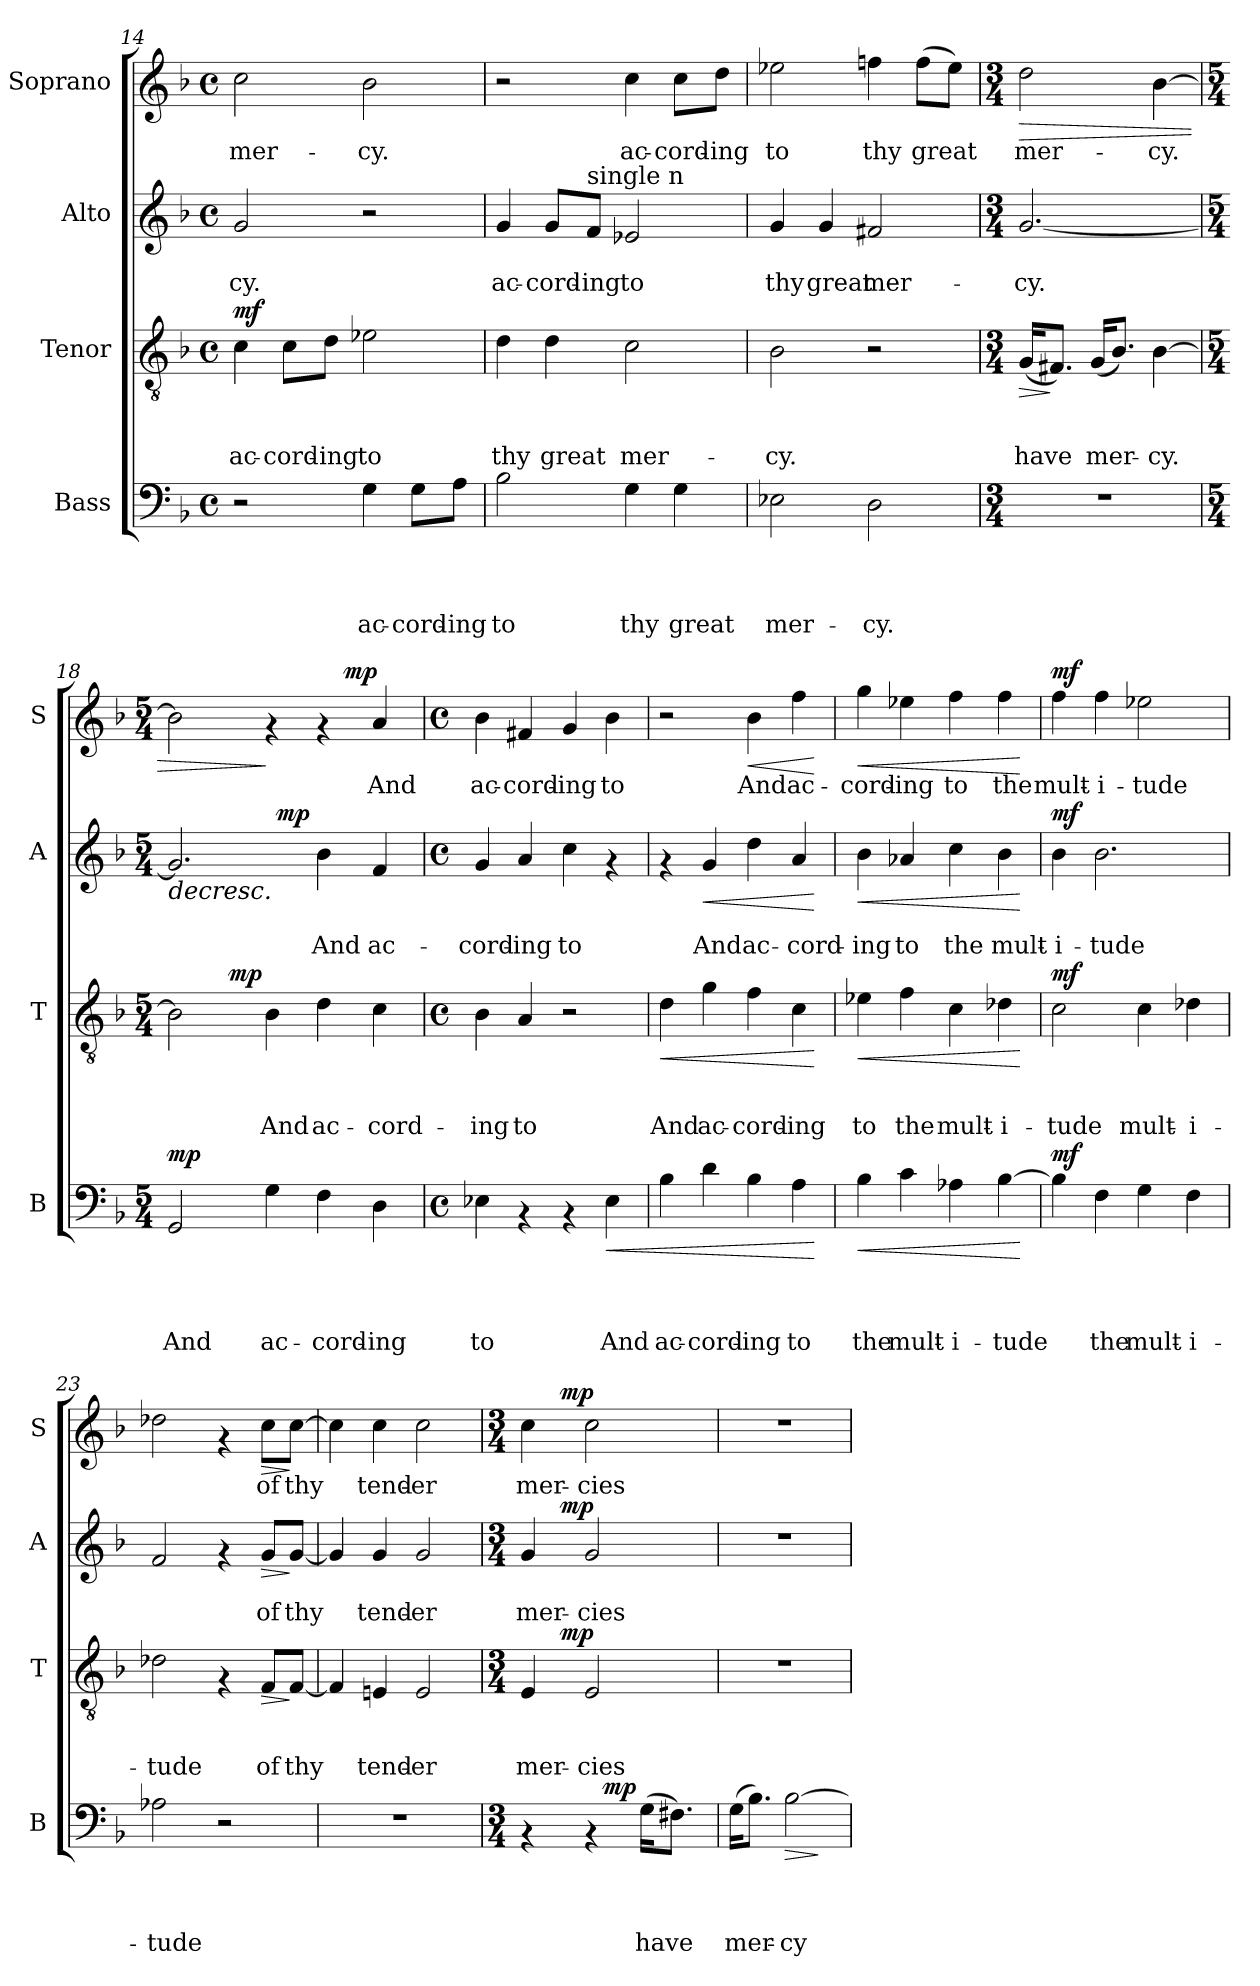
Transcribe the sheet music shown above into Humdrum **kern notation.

**kern	**text	**text	**text	**text	**dynam	**kern	**text	**text	**text	**dynam	**kern	**text	**text	**dynam	**kern	**text	**dynam
*part4	*part4	*part4	*part4	*part4	*part4	*part3	*part3	*part3	*part3	*part3	*part2	*part2	*part2	*part2	*part1	*part1	*part1
*staff4	*staff4	*staff4	*staff4	*staff4	*staff4	*staff3	*staff3	*staff3	*staff3	*staff3	*staff2	*staff2	*staff2	*staff2	*staff1	*staff1	*staff1
*I"Bass	*	*	*	*	*	*I"Tenor	*	*	*	*	*I"Alto	*	*	*	*I"Soprano	*	*
*I'B	*	*	*	*	*	*I'T	*	*	*	*	*I'A	*	*	*	*I'S	*	*
*clefF4	*	*	*	*	*	*clefGv2	*	*	*	*	*clefG2	*	*	*	*clefG2	*	*
*k[b-]	*	*	*	*	*	*k[b-]	*	*	*	*	*k[b-]	*	*	*	*k[b-]	*	*
*F:	*	*	*	*	*	*F:	*	*	*	*	*F:	*	*	*	*F:	*	*
*M4/4	*	*	*	*	*	*M4/4	*	*	*	*	*M4/4	*	*	*	*M4/4	*	*
*met(c)	*	*	*	*	*	*met(c)	*	*	*	*	*met(c)	*	*	*	*met(c)	*	*
=14	=14	=14	=14	=14	=14	=14	=14	=14	=14	=14	=14	=14	=14	=14	=14	=14	=14
!	!	!	!	!	!	!	!	!	!LO:LY:b	!LO:DY:a	!	!	!LO:LY:b	!	!	!LO:LY:b	!
2r	.	.	.	.	.	4c\	.	.	ac-	mf	2g/	.	-cy.	.	2cc\	mer-	.
!	!	!	!	!	!	!	!	!	!LO:LY:b	!	!	!	!	!	!	!	!
.	.	.	.	.	.	8c\L	.	.	-cord-	.	.	.	.	.	.	.	.
!	!	!	!	!	!	!	!	!	!LO:LY:b	!	!	!	!	!	!	!	!
.	.	.	.	.	.	8d\J	.	.	-ing	.	.	.	.	.	.	.	.
!	!	!	!	!LO:LY:b	!	!	!	!	!LO:LY:b	!	!	!	!	!	!	!LO:LY:b	!
4G\	.	.	.	ac-	.	2e-X\	.	.	to	.	2r	.	.	.	2b-\	-cy.	.
!	!	!	!	!LO:LY:b	!	!	!	!	!	!	!	!	!	!	!	!	!
8G\L	.	.	.	-cord-	.	.	.	.	.	.	.	.	.	.	.	.	.
!	!	!	!	!LO:LY:b	!	!	!	!	!	!	!	!	!	!	!	!	!
8A\J	.	.	.	-ing	.	.	.	.	.	.	.	.	.	.	.	.	.
!!LO:PB:g=z
=15	=15	=15	=15	=15	=15	=15	=15	=15	=15	=15	=15	=15	=15	=15	=15	=15	=15
!	!	!	!	!LO:LY:b	!	!	!	!	!LO:LY:b	!	!	!	!LO:LY:b	!	!	!	!
2B-\	.	.	.	to	.	4d\	.	.	thy	.	4g/	.	ac-	.	2r	.	.
!	!	!	!	!	!	!	!	!	!LO:LY:b	!	!	!	!LO:LY:b	!	!	!	!
.	.	.	.	.	.	4d\	.	.	great	.	8g/L	.	-cord-	.	.	.	.
!	!	!	!	!	!	!	!	!	!	!	!LO:TX:a:t=single n	!	!	!	!	!	!
!	!	!	!	!	!	!	!	!	!	!	!	!	!LO:LY:b	!	!	!	!
.	.	.	.	.	.	.	.	.	.	.	8f/J	.	-ing	.	.	.	.
!	!	!	!	!LO:LY:b	!	!	!	!	!LO:LY:b	!	!	!	!LO:LY:b	!	!	!LO:LY:b	!
4G\	.	.	.	thy	.	2c\	.	.	mer-	.	2e-X/	.	to	.	4cc\	ac-	.
!	!	!	!	!LO:LY:b	!	!	!	!	!	!	!	!	!	!	!	!LO:LY:b	!
4G\	.	.	.	great	.	.	.	.	.	.	.	.	.	.	8cc\L	-cord-	.
!	!	!	!	!	!	!	!	!	!	!	!	!	!	!	!	!LO:LY:b	!
.	.	.	.	.	.	.	.	.	.	.	.	.	.	.	8dd\J	-ing	.
=16	=16	=16	=16	=16	=16	=16	=16	=16	=16	=16	=16	=16	=16	=16	=16	=16	=16
!	!	!	!	!LO:LY:b	!	!	!	!	!LO:LY:b	!	!	!	!LO:LY:b	!	!	!LO:LY:b	!
2E-X\	.	.	.	mer-	.	2B-\	.	.	-cy.	.	4g/	.	thy	.	2ee-X\	to	.
!	!	!	!	!	!	!	!	!	!	!	!	!	!LO:LY:b	!	!	!	!
.	.	.	.	.	.	.	.	.	.	.	4g/	.	great	.	.	.	.
!	!	!	!	!LO:LY:b	!	!	!	!	!	!	!	!	!LO:LY:b	!	!	!LO:LY:b	!
2D\	.	.	.	-cy.	.	2r	.	.	.	.	2f#X/	.	mer-	.	4ffn\	thy	.
!	!	!	!	!	!	!	!	!	!	!	!	!	!	!	!	!LO:LY:b	!
.	.	.	.	.	.	.	.	.	.	.	.	.	.	.	(>8ff\L	great	.
.	.	.	.	.	.	.	.	.	.	.	.	.	.	.	8ee-\J)	.	.
=17	=17	=17	=17	=17	=17	=17	=17	=17	=17	=17	=17	=17	=17	=17	=17	=17	=17
*M3/4	*	*	*	*	*	*M3/4	*	*	*	*	*M3/4	*	*	*	*M3/4	*	*
!	!	!	!	!	!	!	!	!	!LO:LY:b	!LO:HP:b	!	!	!LO:LY:b	!	!	!LO:LY:b	!LO:HP:b
2.r	.	.	.	.	.	(<16G/KL	.	.	have	>	[<2.g/	.	-cy.	.	2dd\	mer-	>
.	.	.	.	.	.	8.F#X/J)	.	.	.	]	.	.	.	.	.	.	.
!	!	!	!	!	!	!	!	!	!LO:LY:b	!	!	!	!	!	!	!	!
.	.	.	.	.	.	(<16G/KL	.	.	mer-	.	.	.	.	.	.	.	.
.	.	.	.	.	.	8.B-/J)	.	.	.	.	.	.	.	.	.	.	.
!	!	!	!	!	!	!	!	!	!LO:LY:b	!	!	!	!	!	!	!LO:LY:b	!
.	.	.	.	.	.	[>4B-\	.	.	-cy.	.	.	.	.	.	[>4b-\	-cy.	.
=18	=18	=18	=18	=18	=18	=18	=18	=18	=18	=18	=18	=18	=18	=18	=18	=18	=18
*M5/4	*	*	*	*	*	*M5/4	*	*	*	*	*M5/4	*	*	*	*M5/4	*	*
!	!	!	!	!LO:LY:b	!LO:DY:a	!	!	!	!	!	!	!	!	!LO:HP:b	!	!	!
*	*	*	*	*	*	*^	*	*	*	*	*^	*	*	*	*^	*	*
2GG/	.	.	.	And	mp	2B-\]	4ryy	.	.	.	.	2.g/]	2ryy	.	.	>	2b-\]	2..ryy	.	.
.	.	.	.	.	.	.	16ryy	.	.	.	.	.	.	.	.	.	.	.	.	.
!	!	!	!	!	!	!	!	!	!	!	!LO:DY:a	!	!	!	!	!	!	!	!	!
.	.	.	.	.	.	.	2...ryy	.	.	.	mp	.	.	.	.	.	.	.	.	.
!	!	!	!	!LO:LY:b	!	!	!	!	!	!LO:LY:b	!	!	!	!	!	!	!	!	!	!
4G\	.	.	.	ac-	.	4B-\	.	.	.	And	.	.	32ryy	.	.	.	4rf	.	.	]
!	!	!	!	!	!	!	!	!	!	!	!	!	!	!	!	!LO:DY:a	!	!	!	!
.	.	.	.	.	.	.	.	.	.	.	.	.	2ryy	.	.	mp	.	.	.	.
!	!	!	!	!LO:LY:b	!	!	!	!	!	!LO:LY:b	!	!	!	!	!LO:LY:b	!	!	!	!	!
4F\	.	.	.	-cord-	.	4d\	.	.	.	ac-	.	4b-\	.	.	And	]	4rf	.	.	.
!	!	!	!	!	!	!	!	!	!	!	!	!	!	!	!	!	!	!	!	!LO:DY:a
.	.	.	.	.	.	.	.	.	.	.	.	.	.	.	.	.	.	4.ryy	.	mp
!	!	!	!	!LO:LY:b	!	!	!	!	!	!LO:LY:b	!	!	!	!	!LO:LY:b	!	!	!	!LO:LY:b	!
4D\	.	.	.	-ing	.	4c\	.	.	.	-cord-	.	4f/	.	.	ac-	.	4a/	.	And	.
.	.	.	.	.	.	.	.	.	.	.	.	.	8..ryy	.	.	.	.	.	.	.
*	*	*	*	*	*	*v	*v	*	*	*	*	*	*	*	*	*	*v	*v	*	*
*	*	*	*	*	*	*	*	*	*	*	*v	*v	*	*	*	*	*	*
=19	=19	=19	=19	=19	=19	=19	=19	=19	=19	=19	=19	=19	=19	=19	=19	=19	=19
*M4/4	*	*	*	*	*	*M4/4	*	*	*	*	*M4/4	*	*	*	*M4/4	*	*
*met(c)	*	*	*	*	*	*met(c)	*	*	*	*	*met(c)	*	*	*	*met(c)	*	*
*	*	*	*	*	*	*^	*	*	*	*	*^	*	*	*	*^	*	*
!	!	!	!	!LO:LY:b	!	!	!	!	!	!LO:LY:b	!	!	!	!	!LO:LY:b	!	!	!	!LO:LY:b	!
*	*	*	*	*	*	*v	*v	*	*	*	*	*	*	*	*	*	*v	*v	*	*
*	*	*	*	*	*	*	*	*	*	*	*v	*v	*	*	*	*	*	*
4E-X\	.	.	.	to	.	4B-\	.	.	-ing	.	4g/	.	-cord-	.	4b-\	ac-	.
!	!	!	!	!	!	!	!	!	!LO:LY:b	!	!	!	!LO:LY:b	!	!	!LO:LY:b	!
4rAA	.	.	.	.	.	4A/	.	.	to	.	4a/	.	-ing	.	4f#X/	-cord-	.
!	!	!	!	!	!	!	!	!	!	!	!	!	!LO:LY:b	!	!	!LO:LY:b	!
4rAA	.	.	.	.	.	2r	.	.	.	.	4cc\	.	to	.	4g/	-ing	.
!	!	!	!	!LO:LY:b	!LO:HP:b	!	!	!	!	!	!	!	!	!	!	!LO:LY:b	!
4E-\	.	.	.	And	<	.	.	.	.	.	4rf	.	.	.	4b-\	to	.
=20	=20	=20	=20	=20	=20	=20	=20	=20	=20	=20	=20	=20	=20	=20	=20	=20	=20
!	!	!	!	!LO:LY:b	!	!	!	!	!LO:LY:b	!LO:HP:b	!	!	!	!	!	!	!
4B-\	.	.	.	ac-	.	4d\	.	.	And	<	4rf	.	.	.	2r	.	.
!	!	!	!	!LO:LY:b	!	!	!	!	!LO:LY:b	!	!	!	!LO:LY:b	!LO:HP:b	!	!	!
4d\	.	.	.	-cord-	.	4g\	.	.	ac-	.	4g/	.	And	<	.	.	.
!	!	!	!	!LO:LY:b	!	!	!	!	!LO:LY:b	!	!	!	!LO:LY:b	!	!	!LO:LY:b	!LO:HP:b
4B-\	.	.	.	-ing	.	4f\	.	.	-cord-	.	4dd\	.	ac-	.	4b-\	And	<
!	!	!	!	!LO:LY:b	!	!	!	!	!LO:LY:b	!	!	!	!LO:LY:b	!	!	!LO:LY:b	!
4A\	.	.	.	to	.	4c\	.	.	-ing	.	4a/	.	-cord-	.	4ff\	ac-	.
.	.	.	.	.	[	.	.	.	.	[	.	.	.	[	.	.	[
!!LO:PB:g=z
=21	=21	=21	=21	=21	=21	=21	=21	=21	=21	=21	=21	=21	=21	=21	=21	=21	=21
!	!	!	!	!LO:LY:b	!LO:HP:b	!	!	!	!LO:LY:b	!LO:HP:b	!	!	!LO:LY:b	!LO:HP:b	!	!LO:LY:b	!LO:HP:b
4B-\	.	.	.	the	<	4e-X\	.	.	to	<	4b-\	.	-ing	<	4gg\	-cord-	<
!	!	!	!	!LO:LY:b	!	!	!	!	!LO:LY:b	!	!	!	!LO:LY:b	!	!	!LO:LY:b	!
4c\	.	.	.	mult-	.	4f\	.	.	the	.	4a-X/	.	to	.	4ee-X\	-ing	.
!	!	!	!	!LO:LY:b	!	!	!	!	!LO:LY:b	!	!	!	!LO:LY:b	!	!	!LO:LY:b	!
4A-X\	.	.	.	-i-	.	4c\	.	.	mult-	.	4cc\	.	the	.	4ff\	to	.
!	!	!	!	!LO:LY:b	!	!	!	!	!LO:LY:b	!	!	!	!LO:LY:b	!	!	!LO:LY:b	!
[>4B-\	.	.	.	-tude	.	4d-X\	.	.	-i-	.	4b-\	.	mult-	.	4ff\	the	.
.	.	.	.	.	[	.	.	.	.	[	.	.	.	[	.	.	[
=22	=22	=22	=22	=22	=22	=22	=22	=22	=22	=22	=22	=22	=22	=22	=22	=22	=22
!	!	!	!	!	!LO:DY:a	!	!	!	!LO:LY:b	!LO:DY:a	!	!	!LO:LY:b	!LO:DY:a	!	!LO:LY:b	!LO:DY:a
4B-\]	.	.	.	.	mf	2c\	.	.	-tude	mf	4b-\	.	-i-	mf	4ff\	mult-	mf
!	!	!	!	!LO:LY:b	!	!	!	!	!	!	!	!	!LO:LY:b	!	!	!LO:LY:b	!
4F\	.	.	.	the	.	.	.	.	.	.	2.b-\	.	-tude	.	4ff\	-i-	.
!	!	!	!	!LO:LY:b	!	!	!	!	!LO:LY:b	!	!	!	!	!	!	!LO:LY:b	!
4G\	.	.	.	mult-	.	4c\	.	.	mult-	.	.	.	.	.	2ee-X\	-tude	.
!	!	!	!	!LO:LY:b	!	!	!	!	!LO:LY:b	!	!	!	!	!	!	!	!
4F\	.	.	.	-i-	.	4d-X\	.	.	-i-	.	.	.	.	.	.	.	.
=23	=23	=23	=23	=23	=23	=23	=23	=23	=23	=23	=23	=23	=23	=23	=23	=23	=23
!	!	!	!	!LO:LY:b	!	!	!	!	!LO:LY:b	!	!	!	!	!	!	!	!
2A-X\	.	.	.	-tude	.	2d-X\	.	.	-tude	.	2f/	.	.	.	2dd-X\	.	.
2r	.	.	.	.	.	4rF	.	.	.	.	4rf	.	.	.	4rf	.	.
!	!	!	!	!	!	!	!	!	!LO:LY:b	!LO:HP:b	!	!	!LO:LY:b	!LO:HP:b	!	!LO:LY:b	!LO:HP:b
.	.	.	.	.	.	8F/L	.	.	of	>	8g/L	.	of	>	8cc\L	of	>
!	!	!	!	!	!	!	!	!	!LO:LY:b	!	!	!	!LO:LY:b	!	!	!LO:LY:b	!
.	.	.	.	.	.	[<8F/J	.	.	thy	]	[<8g/J	.	thy	]	[>8cc\J	thy	]
=24	=24	=24	=24	=24	=24	=24	=24	=24	=24	=24	=24	=24	=24	=24	=24	=24	=24
1r	.	.	.	.	.	4F/]	.	.	.	.	4g/]	.	.	.	4cc\]	.	.
!	!	!	!	!	!	!	!	!	!LO:LY:b	!	!	!	!LO:LY:b	!	!	!LO:LY:b	!
.	.	.	.	.	.	4En/	.	.	tend-	.	4g/	.	tend-	.	4cc\	tend-	.
!	!	!	!	!	!	!	!	!	!LO:LY:b	!	!	!	!LO:LY:b	!	!	!LO:LY:b	!
.	.	.	.	.	.	2E/	.	.	-er	.	2g/	.	-er	.	2cc\	-er	.
=25	=25	=25	=25	=25	=25	=25	=25	=25	=25	=25	=25	=25	=25	=25	=25	=25	=25
*M3/4	*	*	*	*	*	*M3/4	*	*	*	*	*M3/4	*	*	*	*M3/4	*	*
!	!	!	!	!	!	!	!	!	!LO:LY:b	!	!	!	!LO:LY:b	!	!	!LO:LY:b	!
*^	*	*	*	*	*	*^	*	*	*	*	*^	*	*	*	*^	*	*
4rAA	4ryy	.	.	.	.	.	4E/	8ryy	.	.	mer-	.	4g/	8ryy	.	mer-	.	4cc\	8ryy	mer-	.
.	.	.	.	.	.	.	.	32ryy	.	.	.	.	.	32ryy	.	.	.	.	32ryy	.	.
!	!	!	!	!	!	!	!	!	!	!	!	!LO:DY:a	!	!	!	!	!LO:DY:a	!	!	!	!LO:DY:a
.	.	.	.	.	.	.	.	2ryy	.	.	.	mp	.	2ryy	.	.	mp	.	2ryy	.	mp
!	!	!	!	!	!	!	!	!	!	!	!LO:LY:b	!	!	!	!	!LO:LY:b	!	!	!	!LO:LY:b	!
4rAA	16ryy	.	.	.	.	.	2E/	.	.	.	-cies	.	2g/	.	.	-cies	.	2cc\	.	-cies	.
!	!	!	!	!	!	!LO:DY:a	!	!	!	!	!	!	!	!	!	!	!	!	!	!	!
.	4..ryy	.	.	.	.	mp	.	.	.	.	.	.	.	.	.	.	.	.	.	.	.
!	!	!	!	!	!LO:LY:b	!	!	!	!	!	!	!	!	!	!	!	!	!	!	!	!
(>16G\KL	.	.	.	.	have	.	.	.	.	.	.	.	.	.	.	.	.	.	.	.	.
8.F#X\J)	.	.	.	.	.	.	.	.	.	.	.	.	.	.	.	.	.	.	.	.	.
.	.	.	.	.	.	.	.	16.ryy	.	.	.	.	.	16.ryy	.	.	.	.	16.ryy	.	.
=26	=26	=26	=26	=26	=26	=26	=26	=26	=26	=26	=26	=26	=26	=26	=26	=26	=26	=26	=26	=26	=26
!	!	!	!	!	!LO:LY:b	!	!	!	!	!	!	!	!	!	!	!	!	!	!	!	!
*v	*v	*	*	*	*	*	*	*	*	*	*	*	*v	*v	*	*	*	*v	*v	*	*
*	*	*	*	*	*	*v	*v	*	*	*	*	*	*	*	*	*	*	*
(>16G\KL	.	.	.	mer-	.	2.r	.	.	.	.	2.r	.	.	.	2.r	.	.
8.B-\J)	.	.	.	.	.	.	.	.	.	.	.	.	.	.	.	.	.
!	!	!	!	!LO:LY:b	!LO:HP:b	!	!	!	!	!	!	!	!	!	!	!	!
[>2B-\	.	.	.	-cy	>	.	.	.	.	.	.	.	.	.	.	.	.
.	.	.	.	.	]	.	.	.	.	.	.	.	.	.	.	.	.
=	=	=	=	=	=	=	=	=	=	=	=	=	=	=	=	=	=
*-	*-	*-	*-	*-	*-	*-	*-	*-	*-	*-	*-	*-	*-	*-	*-	*-	*-
